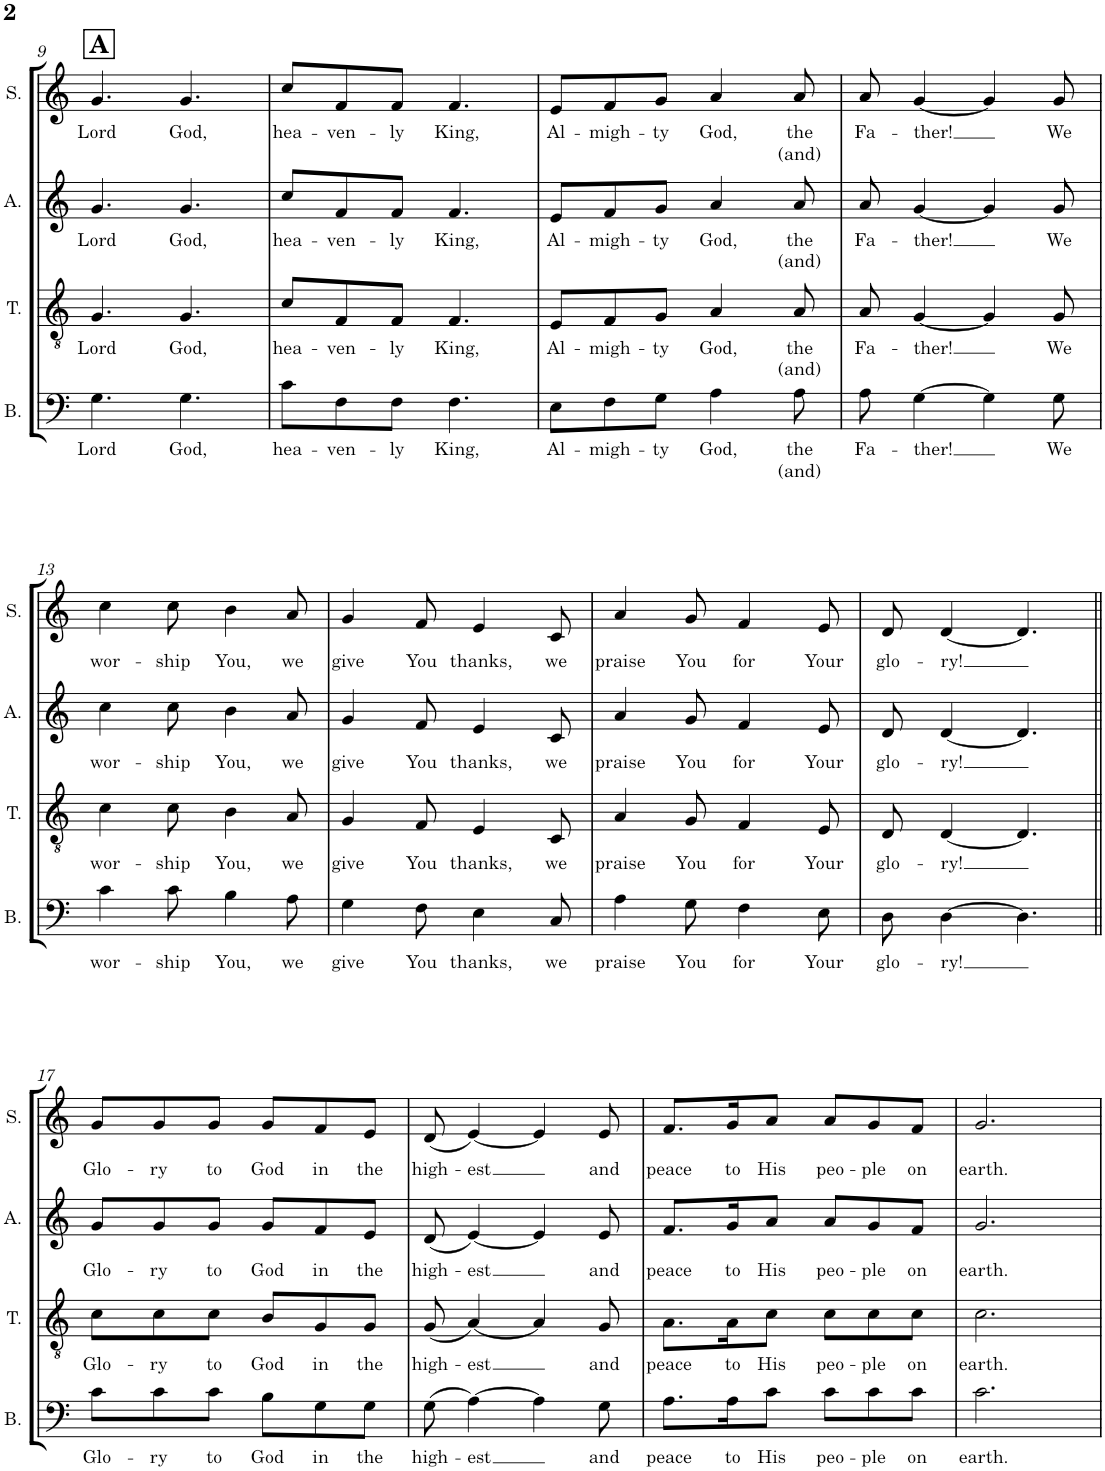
**kern	**text	**text	**kern	**text	**text	**kern	**text	**text	**kern	**text	**text
*part4	*part4	*part4	*part3	*part3	*part3	*part2	*part2	*part2	*part1	*part1	*part1
*staff4	*staff4	*staff4	*staff3	*staff3	*staff3	*staff2	*staff2	*staff2	*staff1	*staff1	*staff1
*I"Bass	*	*	*I"Tenor	*	*	*I"Alto	*	*	*I"Soprano	*	*
*I'B.	*	*	*I'T.	*	*	*I'A.	*	*	*I'S.	*	*
!!LO:PB:g=z
*clefF4	*	*	*clefGv2	*	*	*clefG2	*	*	*clefG2	*	*
*k[]	*	*	*k[]	*	*	*k[]	*	*	*k[]	*	*
*M6/8	*	*	*M6/8	*	*	*M6/8	*	*	*M6/8	*	*
!!LO:REH:place=s1:a:B:cj:fs=14:t=A
=9	=9	=9	=9	=9	=9	=9	=9	=9	=9	=9	=9
!	!LO:LY:b	!	!	!LO:LY:b	!	!	!LO:LY:b	!	!	!LO:LY:b	!
4.G\	Lord	.	4.G/	Lord	.	4.g/	Lord	.	4.g/	Lord	.
!	!LO:LY:b	!	!	!LO:LY:b	!	!	!LO:LY:b	!	!	!LO:LY:b	!
4.G\	God,	.	4.G/	God,	.	4.g/	God,	.	4.g/	God,	.
=10	=10	=10	=10	=10	=10	=10	=10	=10	=10	=10	=10
!	!LO:LY:b	!	!	!LO:LY:b	!	!	!LO:LY:b	!	!	!LO:LY:b	!
8c\L	hea-	.	8c/L	hea-	.	8cc/L	hea-	.	8cc/L	hea-	.
!	!LO:LY:b	!	!	!LO:LY:b	!	!	!LO:LY:b	!	!	!LO:LY:b	!
8F\	-ven-	.	8F/	-ven-	.	8f/	-ven-	.	8f/	-ven-	.
!	!LO:LY:b	!	!	!LO:LY:b	!	!	!LO:LY:b	!	!	!LO:LY:b	!
8F\J	-ly	.	8F/J	-ly	.	8f/J	-ly	.	8f/J	-ly	.
!	!LO:LY:b	!	!	!LO:LY:b	!	!	!LO:LY:b	!	!	!LO:LY:b	!
4.F\	King,	.	4.F/	King,	.	4.f/	King,	.	4.f/	King,	.
=11	=11	=11	=11	=11	=11	=11	=11	=11	=11	=11	=11
!	!LO:LY:b	!	!	!LO:LY:b	!	!	!LO:LY:b	!	!	!LO:LY:b	!
8E\L	Al-	.	8E/L	Al-	.	8e/L	Al-	.	8e/L	Al-	.
!	!LO:LY:b	!	!	!LO:LY:b	!	!	!LO:LY:b	!	!	!LO:LY:b	!
8F\	-migh-	.	8F/	-migh-	.	8f/	-migh-	.	8f/	-migh-	.
!	!LO:LY:b	!	!	!LO:LY:b	!	!	!LO:LY:b	!	!	!LO:LY:b	!
8G\J	-ty	.	8G/J	-ty	.	8g/J	-ty	.	8g/J	-ty	.
!	!LO:LY:b	!	!	!LO:LY:b	!	!	!LO:LY:b	!	!	!LO:LY:b	!
4A\	God,	.	4A/	God,	.	4a/	God,	.	4a/	God,	.
!	!LO:LY:b	!LO:LY:b	!	!LO:LY:b	!LO:LY:b	!	!LO:LY:b	!LO:LY:b	!	!LO:LY:b	!LO:LY:b
8A\	the	(and)	8A/	the	(and)	8a/	the	(and)	8a/	the	(and)
=12	=12	=12	=12	=12	=12	=12	=12	=12	=12	=12	=12
!	!LO:LY:b	!	!	!LO:LY:b	!	!	!LO:LY:b	!	!	!LO:LY:b	!
8A\	Fa-	.	8A/	Fa-	.	8a/	Fa-	.	8a/	Fa-	.
!	!LO:LY:b	!	!	!LO:LY:b	!	!	!LO:LY:b	!	!	!LO:LY:b	!
[4G\	-ther!	.	[4G/	-ther!	.	[4g/	-ther!	.	[4g/	-ther!	.
4G\]	.	.	4G/]	.	.	4g/]	.	.	4g/]	.	.
!	!LO:LY:b	!	!	!LO:LY:b	!	!	!LO:LY:b	!	!	!LO:LY:b	!
8G\	We	.	8G/	We	.	8g/	We	.	8g/	We	.
!!LO:LB:g=z
=13	=13	=13	=13	=13	=13	=13	=13	=13	=13	=13	=13
!	!LO:LY:b	!	!	!LO:LY:b	!	!	!LO:LY:b	!	!	!LO:LY:b	!
4c\	wor-	.	4c\	wor-	.	4cc\	wor-	.	4cc\	wor-	.
!	!LO:LY:b	!	!	!LO:LY:b	!	!	!LO:LY:b	!	!	!LO:LY:b	!
8c\	-ship	.	8c\	-ship	.	8cc\	-ship	.	8cc\	-ship	.
!	!LO:LY:b	!	!	!LO:LY:b	!	!	!LO:LY:b	!	!	!LO:LY:b	!
4B\	You,	.	4B\	You,	.	4b\	You,	.	4b\	You,	.
!	!LO:LY:b	!	!	!LO:LY:b	!	!	!LO:LY:b	!	!	!LO:LY:b	!
8A\	we	.	8A/	we	.	8a/	we	.	8a/	we	.
=14	=14	=14	=14	=14	=14	=14	=14	=14	=14	=14	=14
!	!LO:LY:b	!	!	!LO:LY:b	!	!	!LO:LY:b	!	!	!LO:LY:b	!
4G\	give	.	4G/	give	.	4g/	give	.	4g/	give	.
!	!LO:LY:b	!	!	!LO:LY:b	!	!	!LO:LY:b	!	!	!LO:LY:b	!
8F\	You	.	8F/	You	.	8f/	You	.	8f/	You	.
!	!LO:LY:b	!	!	!LO:LY:b	!	!	!LO:LY:b	!	!	!LO:LY:b	!
4E\	thanks,	.	4E/	thanks,	.	4e/	thanks,	.	4e/	thanks,	.
!	!LO:LY:b	!	!	!LO:LY:b	!	!	!LO:LY:b	!	!	!LO:LY:b	!
8C/	we	.	8C/	we	.	8c/	we	.	8c/	we	.
=15	=15	=15	=15	=15	=15	=15	=15	=15	=15	=15	=15
!	!LO:LY:b	!	!	!LO:LY:b	!	!	!LO:LY:b	!	!	!LO:LY:b	!
4A\	praise	.	4A/	praise	.	4a/	praise	.	4a/	praise	.
!	!LO:LY:b	!	!	!LO:LY:b	!	!	!LO:LY:b	!	!	!LO:LY:b	!
8G\	You	.	8G/	You	.	8g/	You	.	8g/	You	.
!	!LO:LY:b	!	!	!LO:LY:b	!	!	!LO:LY:b	!	!	!LO:LY:b	!
4F\	for	.	4F/	for	.	4f/	for	.	4f/	for	.
!	!LO:LY:b	!	!	!LO:LY:b	!	!	!LO:LY:b	!	!	!LO:LY:b	!
8E\	Your	.	8E/	Your	.	8e/	Your	.	8e/	Your	.
=16	=16	=16	=16	=16	=16	=16	=16	=16	=16	=16	=16
!	!LO:LY:b	!	!	!LO:LY:b	!	!	!LO:LY:b	!	!	!LO:LY:b	!
8D\	glo-	.	8D/	glo-	.	8d/	glo-	.	8d/	glo-	.
!	!LO:LY:b	!	!	!LO:LY:b	!	!	!LO:LY:b	!	!	!LO:LY:b	!
[4D\	-ry!	.	[4D/	-ry!	.	[4d/	-ry!	.	[4d/	-ry!	.
4.D\]	.	.	4.D/]	.	.	4.d/]	.	.	4.d/]	.	.
!!LO:LB:g=z
=17||	=17||	=17||	=17||	=17||	=17||	=17||	=17||	=17||	=17||	=17||	=17||
!	!LO:LY:b	!	!	!LO:LY:b	!	!	!LO:LY:b	!	!	!LO:LY:b	!
8c\L	Glo-	.	8c\L	Glo-	.	8g/L	Glo-	.	8g/L	Glo-	.
!	!LO:LY:b	!	!	!LO:LY:b	!	!	!LO:LY:b	!	!	!LO:LY:b	!
8c\	-ry	.	8c\	-ry	.	8g/	-ry	.	8g/	-ry	.
!	!LO:LY:b	!	!	!LO:LY:b	!	!	!LO:LY:b	!	!	!LO:LY:b	!
8c\J	to	.	8c\J	to	.	8g/J	to	.	8g/J	to	.
!	!LO:LY:b	!	!	!LO:LY:b	!	!	!LO:LY:b	!	!	!LO:LY:b	!
8B\L	God	.	8B/L	God	.	8g/L	God	.	8g/L	God	.
!	!LO:LY:b	!	!	!LO:LY:b	!	!	!LO:LY:b	!	!	!LO:LY:b	!
8G\	in	.	8G/	in	.	8f/	in	.	8f/	in	.
!	!LO:LY:b	!	!	!LO:LY:b	!	!	!LO:LY:b	!	!	!LO:LY:b	!
8G\J	the	.	8G/J	the	.	8e/J	the	.	8e/J	the	.
=18	=18	=18	=18	=18	=18	=18	=18	=18	=18	=18	=18
!	!LO:LY:b	!	!	!LO:LY:b	!	!	!LO:LY:b	!	!	!LO:LY:b	!
(8G\	high-	.	(8G/	high-	.	(8d/	high-	.	(8d/	high-	.
!	!LO:LY:b	!	!	!LO:LY:b	!	!	!LO:LY:b	!	!	!LO:LY:b	!
[4A\)	-est	.	[4A/)	-est	.	[4e/)	-est	.	[4e/)	-est	.
4A\]	.	.	4A/]	.	.	4e/]	.	.	4e/]	.	.
!	!LO:LY:b	!	!	!LO:LY:b	!	!	!LO:LY:b	!	!	!LO:LY:b	!
8G\	and	.	8G/	and	.	8e/	and	.	8e/	and	.
=19	=19	=19	=19	=19	=19	=19	=19	=19	=19	=19	=19
!	!LO:LY:b	!	!	!LO:LY:b	!	!	!LO:LY:b	!	!	!LO:LY:b	!
8.A\L	peace	.	8.A\L	peace	.	8.f/L	peace	.	8.f/L	peace	.
!	!LO:LY:b	!	!	!LO:LY:b	!	!	!LO:LY:b	!	!	!LO:LY:b	!
16A\K	to	.	16A\K	to	.	16g/K	to	.	16g/K	to	.
!	!LO:LY:b	!	!	!LO:LY:b	!	!	!LO:LY:b	!	!	!LO:LY:b	!
8c\J	His	.	8c\J	His	.	8a/J	His	.	8a/J	His	.
!	!LO:LY:b	!	!	!LO:LY:b	!	!	!LO:LY:b	!	!	!LO:LY:b	!
8c\L	peo-	.	8c\L	peo-	.	8a/L	peo-	.	8a/L	peo-	.
!	!LO:LY:b	!	!	!LO:LY:b	!	!	!LO:LY:b	!	!	!LO:LY:b	!
8c\	-ple	.	8c\	-ple	.	8g/	-ple	.	8g/	-ple	.
!	!LO:LY:b	!	!	!LO:LY:b	!	!	!LO:LY:b	!	!	!LO:LY:b	!
8c\J	on	.	8c\J	on	.	8f/J	on	.	8f/J	on	.
=20	=20	=20	=20	=20	=20	=20	=20	=20	=20	=20	=20
!	!LO:LY:b	!	!	!LO:LY:b	!	!	!LO:LY:b	!	!	!LO:LY:b	!
2.c\	earth.	.	2.c\	earth.	.	2.g/	earth.	.	2.g/	earth.	.
=	=	=	=	=	=	=	=	=	=	=	=
*-	*-	*-	*-	*-	*-	*-	*-	*-	*-	*-	*-
